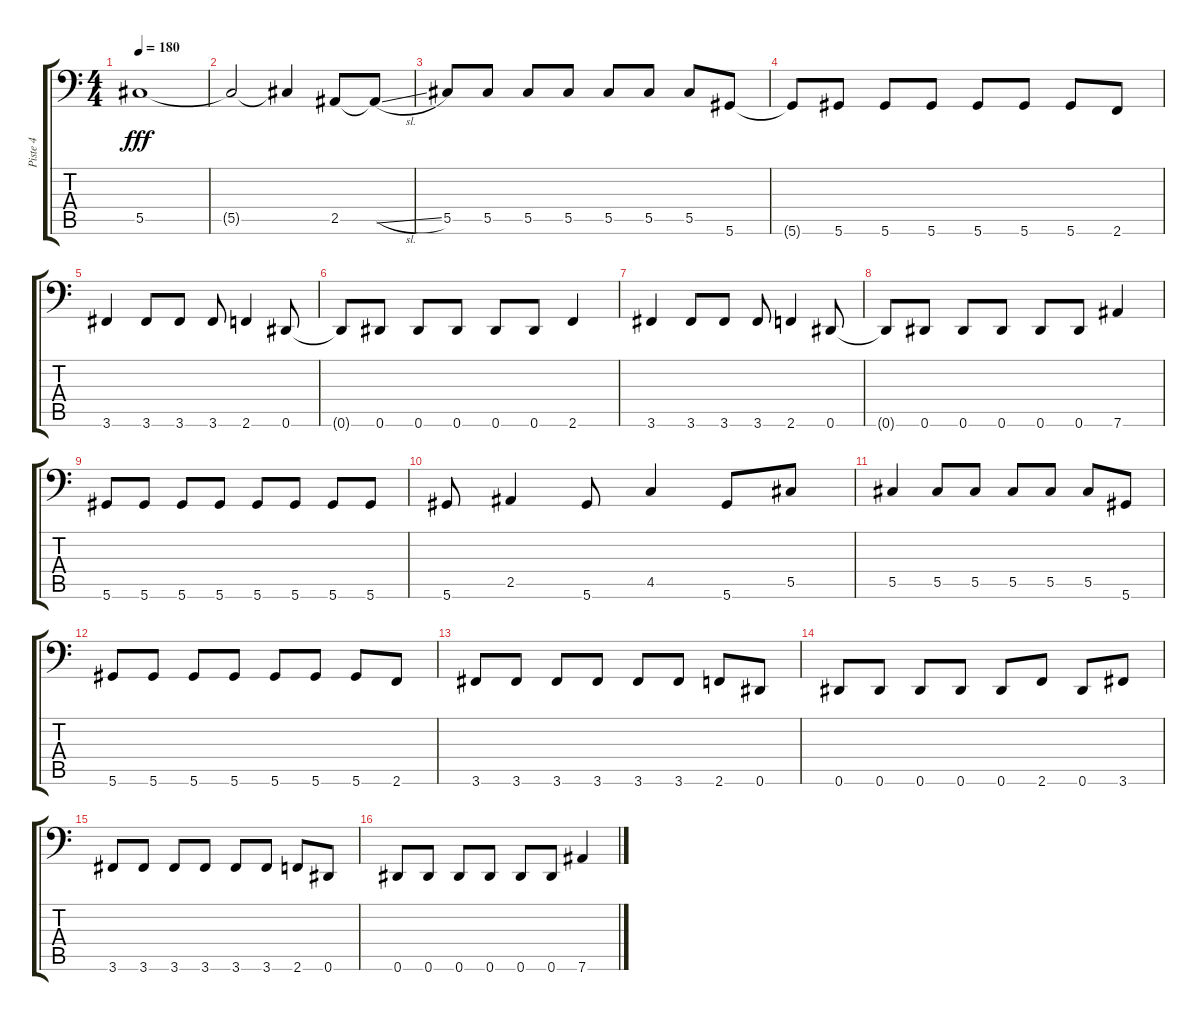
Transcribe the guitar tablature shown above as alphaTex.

\track ("Piste 4" "Piste 4") {instrument electricbasspick}
\staff {score tabs}
\tuning (Eb3 Bb2 Gb2 Db2 Ab1 Eb1) {hide}
\ts (4 4)
\tempo 180
\clef f4
\ks c
5.5{t}.1{dy fff} |
5.5{t}.2 5.5{t}.4 2.5.8 2.5{sl t}.8 |
5.5.8 5.5.8 5.5.8 5.5.8 5.5.8 5.5.8 5.5.8 5.6.8 |
5.6{t}.8 5.6.8 5.6.8 5.6.8 5.6.8 5.6.8 5.6.8 2.6.8 |
3.6.4 3.6.8 3.6.8 3.6.8 2.6.4 0.6.8 |
0.6{t}.8 0.6.8 0.6.8 0.6.8 0.6.8 0.6.8 2.6.4 |
3.6.4 3.6.8 3.6.8 3.6.8 2.6.4 0.6.8 |
0.6{t}.8 0.6.8 0.6.8 0.6.8 0.6.8 0.6.8 7.6.4 |
5.6.8 5.6.8 5.6.8 5.6.8 5.6.8 5.6.8 5.6.8 5.6.8 |
5.6.8 2.5.4 5.6.8 4.5.4 5.6.8 5.5.8 |
5.5.4 5.5.8 5.5.8 5.5.8 5.5.8 5.5.8 5.6.8 |
5.6.8 5.6.8 5.6.8 5.6.8 5.6.8 5.6.8 5.6.8 2.6.8 |
3.6.8 3.6.8 3.6.8 3.6.8 3.6.8 3.6.8 2.6.8 0.6.8 |
0.6.8 0.6.8 0.6.8 0.6.8 0.6.8 2.6.8 0.6.8 3.6.8 |
3.6.8 3.6.8 3.6.8 3.6.8 3.6.8 3.6.8 2.6.8 0.6.8 |
0.6.8 0.6.8 0.6.8 0.6.8 0.6.8 0.6.8 7.6.4
